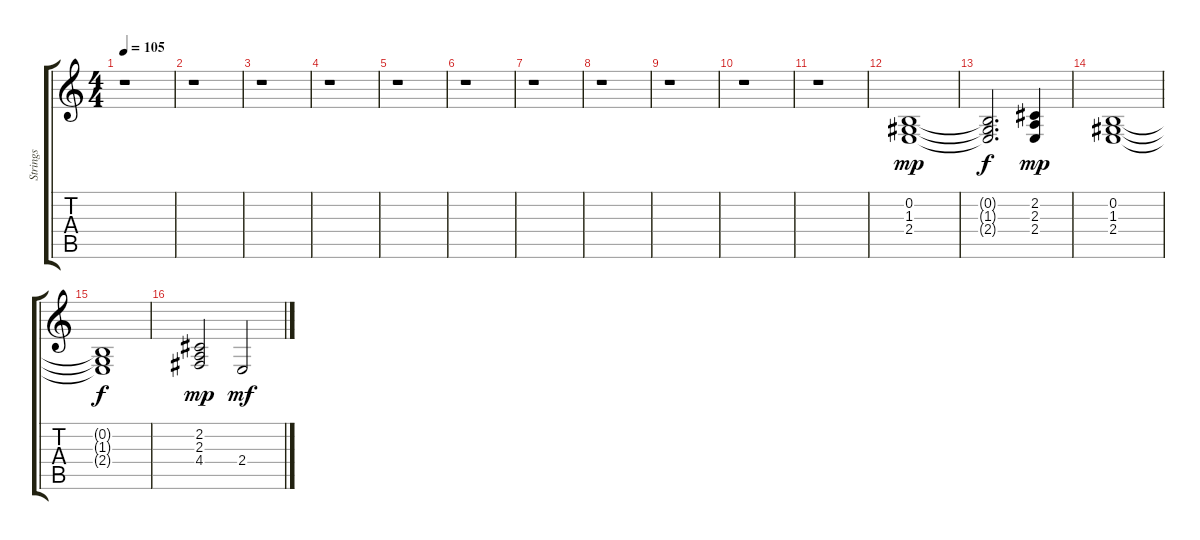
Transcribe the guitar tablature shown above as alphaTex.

\track ("Strings " "Strings ") {instrument synthstrings1}
\staff {score tabs}
\tuning (E4 B3 G3 D3 A2 E2) {hide}
\ts (4 4)
\tempo 105
\clef g2
\ks c
r.1{dy mf} |
r.1 |
r.1 |
r.1 |
r.1 |
r.1 |
r.1 |
r.1 |
r.1 |
r.1 |
r.1 |
(0.2 1.3 2.4).1{dy mp} |
(0.2{t} 1.3{t} 2.4{t}).2{d dy f} (2.2 2.3 2.4).4{dy mp} |
(0.2 1.3 2.4).1 |
(0.2{t} 1.3{t} 2.4{t}).1{dy f} |
(2.2 2.3 4.4).2{dy mp} 2.4.2{dy mf}
